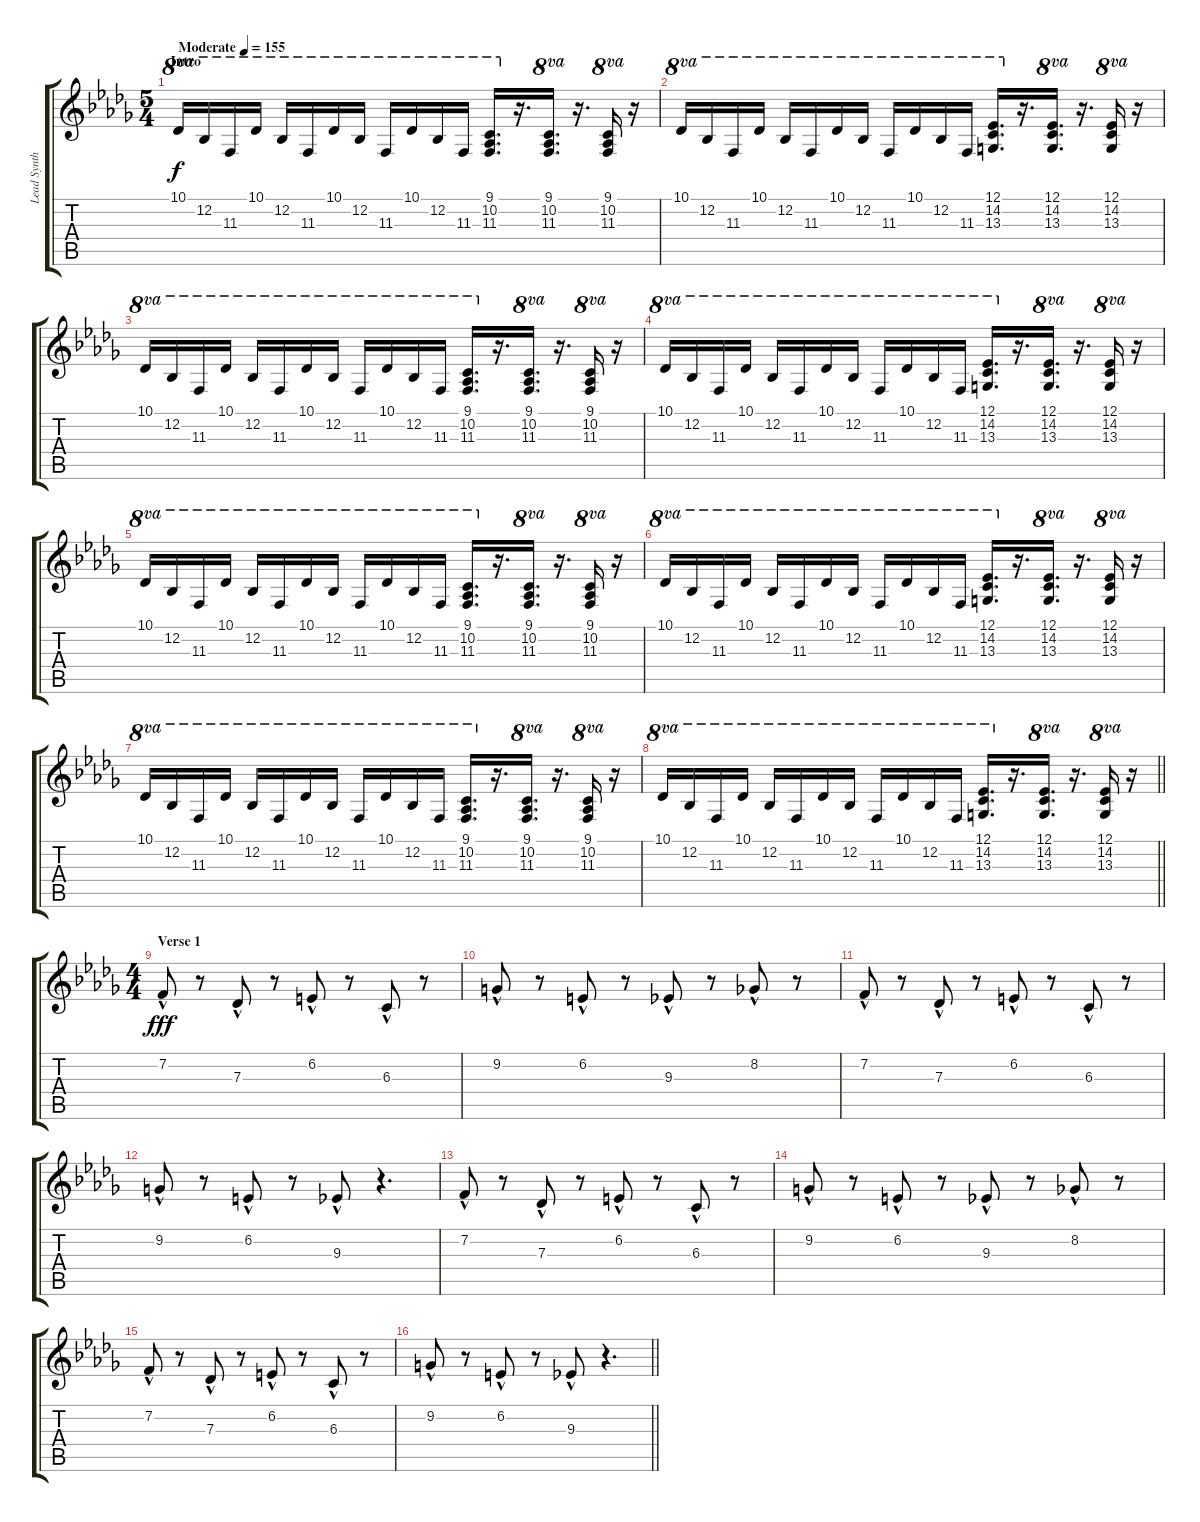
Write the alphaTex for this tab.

\track ("Lead Synth" "Lead Synth") {instrument lead1square}
\staff {score tabs}
\tuning (Eb4 Bb3 Gb3 Db3 Ab2 Eb2) {hide}
\ts (5 4)
\section ("" "Intro")
\tempo (155 "Moderate")
\clef g2
\ks bbminor
10.1.16{ot 8va dy f instrument lead1square beam Up} 12.2.16{ot 8va beam Up} 11.3.16{ot 8va beam Up} 10.1.16{ot 8va beam Up} 12.2.16{ot 8va beam Up} 11.3.16{ot 8va beam Up} 10.1.16{ot 8va beam Up} 12.2.16{ot 8va beam Up} 11.3.16{ot 8va beam Up} 10.1.16{ot 8va beam Up} 12.2.16{ot 8va beam Up} 11.3.16{ot 8va} (9.1 10.2 11.3).16{d ot 8va} r.16{d} (9.1 10.2 11.3).16{d ot 8va} r.16{d} (9.1 10.2 11.3).16{ot 8va} r.16 |
10.1.16{ot 8va beam Up} 12.2.16{ot 8va beam Up} 11.3.16{ot 8va beam Up} 10.1.16{ot 8va beam Up} 12.2.16{ot 8va beam Up} 11.3.16{ot 8va beam Up} 10.1.16{ot 8va beam Up} 12.2.16{ot 8va beam Up} 11.3.16{ot 8va beam Up} 10.1.16{ot 8va beam Up} 12.2.16{ot 8va beam Up} 11.3.16{ot 8va} (12.1 14.2 13.3).16{d ot 8va} r.16{d} (12.1 14.2 13.3).16{d ot 8va} r.16{d} (12.1 14.2 13.3).16{ot 8va} r.16 |
10.1.16{ot 8va beam Up} 12.2.16{ot 8va beam Up} 11.3.16{ot 8va beam Up} 10.1.16{ot 8va beam Up} 12.2.16{ot 8va beam Up} 11.3.16{ot 8va beam Up} 10.1.16{ot 8va beam Up} 12.2.16{ot 8va beam Up} 11.3.16{ot 8va beam Up} 10.1.16{ot 8va beam Up} 12.2.16{ot 8va beam Up} 11.3.16{ot 8va} (9.1 10.2 11.3).16{d ot 8va} r.16{d} (9.1 10.2 11.3).16{d ot 8va} r.16{d} (9.1 10.2 11.3).16{ot 8va} r.16 |
10.1.16{ot 8va beam Up} 12.2.16{ot 8va beam Up} 11.3.16{ot 8va beam Up} 10.1.16{ot 8va beam Up} 12.2.16{ot 8va beam Up} 11.3.16{ot 8va beam Up} 10.1.16{ot 8va beam Up} 12.2.16{ot 8va beam Up} 11.3.16{ot 8va beam Up} 10.1.16{ot 8va beam Up} 12.2.16{ot 8va beam Up} 11.3.16{ot 8va} (12.1 14.2 13.3).16{d ot 8va} r.16{d} (12.1 14.2 13.3).16{d ot 8va} r.16{d} (12.1 14.2 13.3).16{ot 8va} r.16 |
10.1.16{ot 8va beam Up} 12.2.16{ot 8va beam Up} 11.3.16{ot 8va beam Up} 10.1.16{ot 8va beam Up} 12.2.16{ot 8va beam Up} 11.3.16{ot 8va beam Up} 10.1.16{ot 8va beam Up} 12.2.16{ot 8va beam Up} 11.3.16{ot 8va beam Up} 10.1.16{ot 8va beam Up} 12.2.16{ot 8va beam Up} 11.3.16{ot 8va} (9.1 10.2 11.3).16{d ot 8va} r.16{d} (9.1 10.2 11.3).16{d ot 8va} r.16{d} (9.1 10.2 11.3).16{ot 8va} r.16 |
10.1.16{ot 8va beam Up} 12.2.16{ot 8va beam Up} 11.3.16{ot 8va beam Up} 10.1.16{ot 8va beam Up} 12.2.16{ot 8va beam Up} 11.3.16{ot 8va beam Up} 10.1.16{ot 8va beam Up} 12.2.16{ot 8va beam Up} 11.3.16{ot 8va beam Up} 10.1.16{ot 8va beam Up} 12.2.16{ot 8va beam Up} 11.3.16{ot 8va} (12.1 14.2 13.3).16{d ot 8va} r.16{d} (12.1 14.2 13.3).16{d ot 8va} r.16{d} (12.1 14.2 13.3).16{ot 8va} r.16 |
10.1.16{ot 8va beam Up} 12.2.16{ot 8va beam Up} 11.3.16{ot 8va beam Up} 10.1.16{ot 8va beam Up} 12.2.16{ot 8va beam Up} 11.3.16{ot 8va beam Up} 10.1.16{ot 8va beam Up} 12.2.16{ot 8va beam Up} 11.3.16{ot 8va beam Up} 10.1.16{ot 8va beam Up} 12.2.16{ot 8va beam Up} 11.3.16{ot 8va} (9.1 10.2 11.3).16{d ot 8va} r.16{d} (9.1 10.2 11.3).16{d ot 8va} r.16{d} (9.1 10.2 11.3).16{ot 8va} r.16 |
\barLineRight lightlight
10.1.16{ot 8va beam Up} 12.2.16{ot 8va beam Up} 11.3.16{ot 8va beam Up} 10.1.16{ot 8va beam Up} 12.2.16{ot 8va beam Up} 11.3.16{ot 8va beam Up} 10.1.16{ot 8va beam Up} 12.2.16{ot 8va beam Up} 11.3.16{ot 8va beam Up} 10.1.16{ot 8va beam Up} 12.2.16{ot 8va beam Up} 11.3.16{ot 8va} (12.1 14.2 13.3).16{d ot 8va} r.16{d} (12.1 14.2 13.3).16{d ot 8va} r.16{d} (12.1 14.2 13.3).16{ot 8va} r.16 |
\ts (4 4)
\section ("" "Verse 1")
7.2{hac}.8{dy fff instrument vibraphone} r.8 7.3{hac}.8 r.8 6.2{hac}.8 r.8 6.3{hac}.8 r.8 |
9.2{hac}.8 r.8 6.2{hac}.8 r.8 9.3{hac}.8 r.8 8.2{hac}.8 r.8 |
7.2{hac}.8 r.8 7.3{hac}.8 r.8 6.2{hac}.8 r.8 6.3{hac}.8 r.8 |
9.2{hac}.8 r.8 6.2{hac}.8 r.8 9.3{hac}.8 r.4{d} |
7.2{hac}.8 r.8 7.3{hac}.8 r.8 6.2{hac}.8 r.8 6.3{hac}.8 r.8 |
9.2{hac}.8 r.8 6.2{hac}.8 r.8 9.3{hac}.8 r.8 8.2{hac}.8 r.8 |
7.2{hac}.8 r.8 7.3{hac}.8 r.8 6.2{hac}.8 r.8 6.3{hac}.8 r.8 |
\barLineRight lightlight
9.2{hac}.8 r.8 6.2{hac}.8 r.8 9.3{hac}.8 r.4{d}
